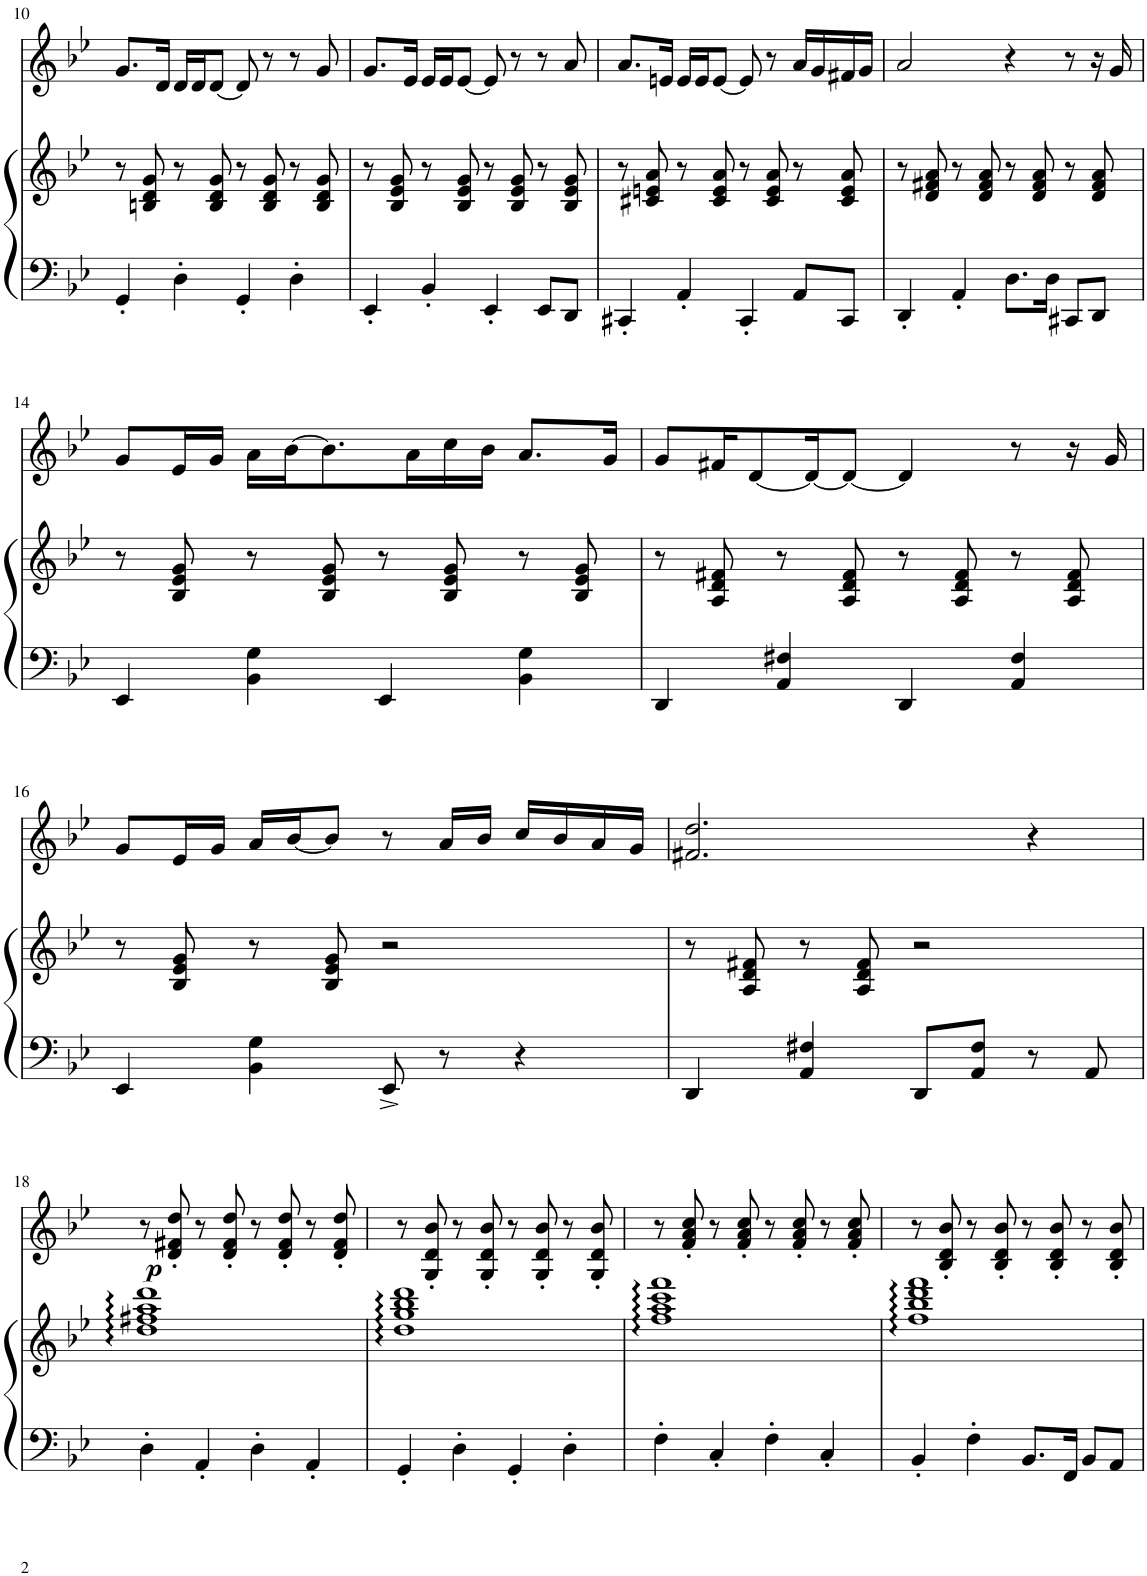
**kern	**kern	**kern	**dynam
*part2	*part2	*part1	*part1
*staff3	*staff2	*staff1	*staff1
*I"Piano	*	*I"Mandolin	*
*I'Pno	*	*	*
!!LO:PB:g=z
*clefF4	*clefG2	*clefG2	*
*k[b-e-]	*k[b-e-]	*k[b-e-]	*
*M4/4	*M4/4	*M4/4	*
=10	=10	=10	=10
4GG'/	8r	8.g/L	.
.	8Bn/ 8d/ 8g/	.	.
.	.	16d/Jk	.
4D'\	8r	16d/LL	.
.	.	16d/J	.
.	8B/ 8d/ 8g/	[8d/J	.
4GG'/	8r	8d/]	.
.	8B/ 8d/ 8g/	8r	.
4D'\	8r	8r	.
.	8B/ 8d/ 8g/	8g/	.
=11	=11	=11	=11
4EE-'/	8r	8.g/L	.
.	8B-/ 8e-/ 8g/	.	.
.	.	16e-/Jk	.
4BB-'/	8r	16e-/LL	.
.	.	16e-/J	.
.	8B-/ 8e-/ 8g/	[8e-/J	.
4EE-'/	8r	8e-/]	.
.	8B-/ 8e-/ 8g/	8r	.
8EE-/L	8r	8r	.
8DD/J	8B-/ 8e-/ 8g/	8a/	.
=12	=12	=12	=12
4CC#X'/	8r	8.a/L	.
.	8c#X/ 8en/ 8a/	.	.
.	.	16en/Jk	.
4AA'/	8r	16e/LL	.
.	.	16e/J	.
.	8c#/ 8e/ 8a/	[8e/J	.
4CC#'/	8r	8e/]	.
.	8c#/ 8e/ 8a/	8r	.
8AA/L	8r	16a/LL	.
.	.	16g/	.
8CC#/J	8c#/ 8e/ 8a/	16f#X/	.
.	.	16g/JJ	.
=13	=13	=13	=13
4DD'/	8r	2a/	.
.	8d/ 8f#X/ 8a/	.	.
4AA'/	8r	.	.
.	8d/ 8f#/ 8a/	.	.
8.D\L	8r	4r	.
.	8d/ 8f#/ 8a/	.	.
16D\Jk	.	.	.
8CC#X/L	8r	8r	.
8DD/J	8d/ 8f#/ 8a/	16r	.
.	.	16g/	.
!!LO:LB:g=z
=14	=14	=14	=14
4EE-/	8r	8g/L	.
.	8B-/ 8e-/ 8g/	16e-/L	.
.	.	16g/JJ	.
4BB-\ 4G\	8r	16a\LL	.
.	.	[16b-\J	.
.	8B-/ 8e-/ 8g/	8.b-\]	.
4EE-/	8r	.	.
.	.	16a\L	.
.	8B-/ 8e-/ 8g/	16cc\	.
.	.	16b-\JJ	.
4BB-\ 4G\	8r	8.a/L	.
.	8B-/ 8e-/ 8g/	.	.
.	.	16g/Jk	.
=15	=15	=15	=15
4DD/	8r	8g/L	.
.	8A/ 8d/ 8f#X/	16f#X/K	.
.	.	[8d/	.
4AA/ 4F#X/	8r	.	.
.	.	16d/K_	.
.	8A/ 8d/ 8f#/	8d/J_	.
4DD/	8r	4d/]	.
.	8A/ 8d/ 8f#/	.	.
4AA/ 4F#/	8r	8r	.
.	8A/ 8d/ 8f#/	16r	.
.	.	16g/	.
!!LO:LB:g=z
=16	=16	=16	=16
4EE-/	8r	8g/L	.
.	8B-/ 8e-/ 8g/	16e-/L	.
.	.	16g/JJ	.
4BB-\ 4G\	8r	16a/LL	.
.	.	[16b-/J	.
.	8B-/ 8e-/ 8g/	8b-/J]	.
8EE-^/	2r	8r	.
8r	.	16a/LL	.
.	.	16b-/JJ	.
4r	.	16cc/LL	.
.	.	16b-/	.
.	.	16a/	.
.	.	16g/JJ	.
=17	=17	=17	=17
4DD/	8r	2.f#X/ 2.dd/	.
.	8A/ 8d/ 8f#X/	.	.
4AA/ 4F#X/	8r	.	.
.	8A/ 8d/ 8f#/	.	.
8DD/L	2r	.	.
8AA/ 8F#/J	.	.	.
8r	.	4r	.
8AA/	.	.	.
!!LO:LB:g=z
=18	=18	=18	=18
!	!	!	!LO:DY:b
4D'\	1dd 1ff#X 1aa 1ddd	8r	p
.	.	8d/' 8f#X/' 8dd/'	.
4AA'/	.	8r	.
.	.	8d/' 8f#/' 8dd/'	.
4D'\	.	8r	.
.	.	8d/' 8f#/' 8dd/'	.
4AA'/	.	8r	.
.	.	8d/' 8f#/' 8dd/'	.
=19	=19	=19	=19
4GG'/	1dd 1gg 1bb- 1ddd	8r	.
.	.	8G/' 8d/' 8b-/'	.
4D'\	.	8r	.
.	.	8G/' 8d/' 8b-/'	.
4GG'/	.	8r	.
.	.	8G/' 8d/' 8b-/'	.
4D'\	.	8r	.
.	.	8G/' 8d/' 8b-/'	.
=20	=20	=20	=20
4F'\	1ff 1aa 1ccc 1fff	8r	.
.	.	8f/' 8a/' 8cc/'	.
4C'/	.	8r	.
.	.	8f/' 8a/' 8cc/'	.
4F'\	.	8r	.
.	.	8f/' 8a/' 8cc/'	.
4C'/	.	8r	.
.	.	8f/' 8a/' 8cc/'	.
=21	=21	=21	=21
4BB-'/	1ff 1bb- 1ddd 1fff	8r	.
.	.	8B-/' 8d/' 8b-/'	.
4F'\	.	8r	.
.	.	8B-/' 8d/' 8b-/'	.
8.BB-/L	.	8r	.
.	.	8B-/' 8d/' 8b-/'	.
16FF/Jk	.	.	.
8BB-/L	.	8r	.
8AA/J	.	8B-/' 8d/' 8b-/'	.
=	=	=	=
*-	*-	*-	*-
